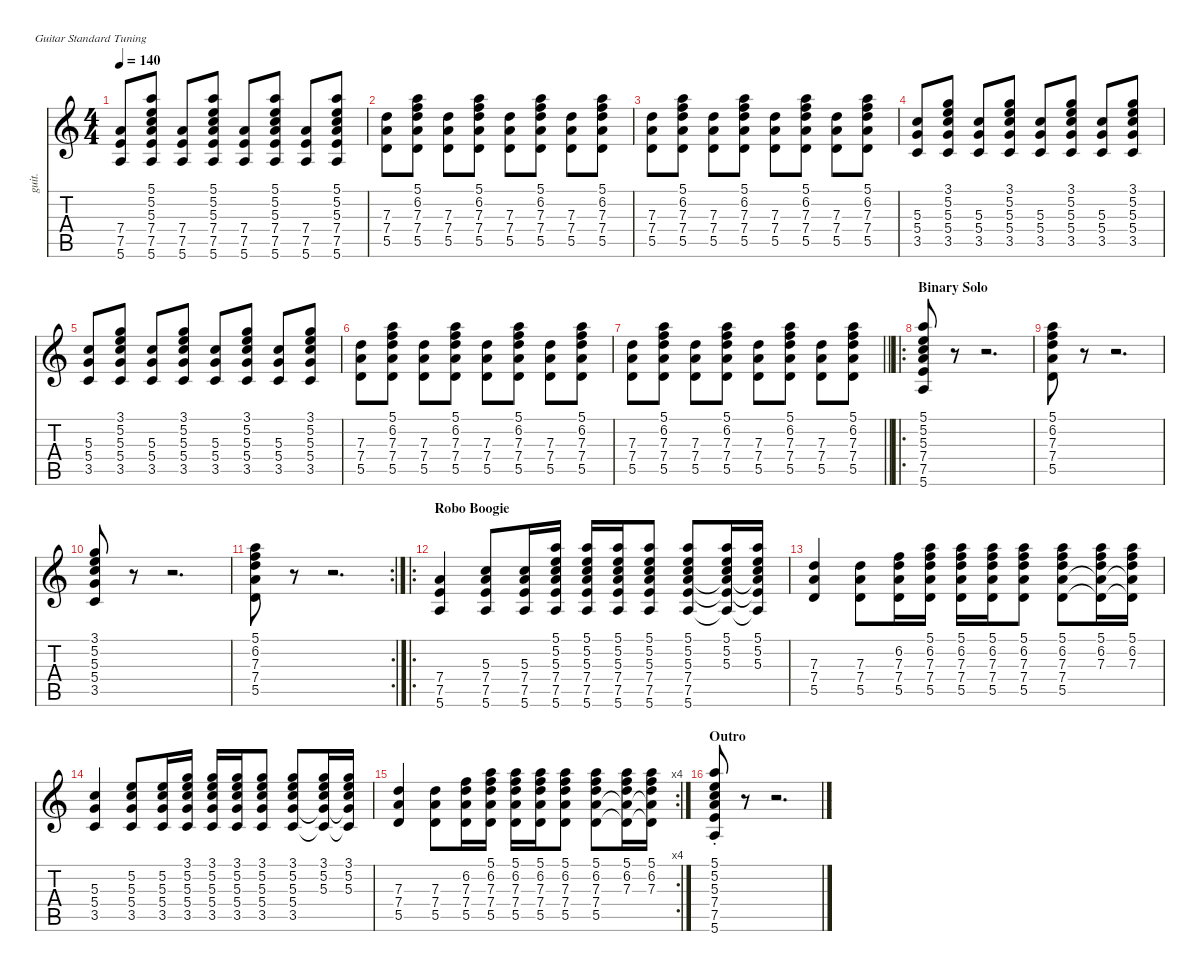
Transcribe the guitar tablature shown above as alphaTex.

\defaultSystemsLayout 4
\hideDynamics
\bracketExtendMode nobrackets
\otherSystemsTrackNameOrientation horizontal
\track ("Guitar1" "guit.") {instrument acousticguitarnylon}
\staff {score tabs}
\tuning (E4 B3 G3 D3 A2 E2)
\ts (4 4)
\tempo 140
\clef g2
\ks aminor
(7.4 7.5 5.6).8{dy f beam Up} (5.1 5.2 5.3 7.4 7.5 5.6).8{beam Up} (7.4 7.5 5.6).8{beam Up} (5.1 5.2 5.3 7.4 7.5 5.6).8{beam Up} (7.4 7.5 5.6).8{beam Up} (5.1 5.2 5.3 7.4 7.5 5.6).8{beam Up} (7.4 7.5 5.6).8{beam Up} (5.1 5.2 5.3 7.4 7.5 5.6).8{beam Up} |
(7.3 7.4 5.5).8{beam Down} (5.1 6.2 7.3 7.4 5.5).8{beam Down} (7.3 7.4 5.5).8{beam Down} (5.1 6.2 7.3 7.4 5.5).8{beam Down} (7.3 7.4 5.5).8{beam Down} (5.1 6.2 7.3 7.4 5.5).8{beam Down} (7.3 7.4 5.5).8{beam Down} (5.1 6.2 7.3 7.4 5.5).8{beam Down} |
(7.3 7.4 5.5).8{beam Down} (5.1 6.2 7.3 7.4 5.5).8{beam Down} (7.3 7.4 5.5).8{beam Down} (5.1 6.2 7.3 7.4 5.5).8{beam Down} (7.3 7.4 5.5).8{beam Down} (5.1 6.2 7.3 7.4 5.5).8{beam Down} (7.3 7.4 5.5).8{beam Down} (5.1 6.2 7.3 7.4 5.5).8{beam Down} |
(5.3 5.4 3.5).8{beam Up} (3.1 5.2 5.3 5.4 3.5).8{beam Up} (5.3 5.4 3.5).8{beam Up} (3.1 5.2 5.3 5.4 3.5).8{beam Up} (5.3 5.4 3.5).8{beam Up} (3.1 5.2 5.3 5.4 3.5).8{beam Up} (5.3 5.4 3.5).8{beam Up} (3.1 5.2 5.3 5.4 3.5).8{beam Up} |
(5.3 5.4 3.5).8{beam Up} (3.1 5.2 5.3 5.4 3.5).8{beam Up} (5.3 5.4 3.5).8{beam Up} (3.1 5.2 5.3 5.4 3.5).8{beam Up} (5.3 5.4 3.5).8{beam Up} (3.1 5.2 5.3 5.4 3.5).8{beam Up} (5.3 5.4 3.5).8{beam Up} (3.1 5.2 5.3 5.4 3.5).8{beam Up} |
(7.3 7.4 5.5).8{beam Down} (5.1 6.2 7.3 7.4 5.5).8{beam Down} (7.3 7.4 5.5).8{beam Down} (5.1 6.2 7.3 7.4 5.5).8{beam Down} (7.3 7.4 5.5).8{beam Down} (5.1 6.2 7.3 7.4 5.5).8{beam Down} (7.3 7.4 5.5).8{beam Down} (5.1 6.2 7.3 7.4 5.5).8{beam Down} |
\barLineRight lightlight
(7.3 7.4 5.5).8{beam Down} (5.1 6.2 7.3 7.4 5.5).8{beam Down} (7.3 7.4 5.5).8{beam Down} (5.1 6.2 7.3 7.4 5.5).8{beam Down} (7.3 7.4 5.5).8{beam Down} (5.1 6.2 7.3 7.4 5.5).8{beam Down} (7.3 7.4 5.5).8{beam Down} (5.1 6.2 7.3 7.4 5.5).8{beam Down} |
\ro
\section ("" "Binary Solo")
(5.1 5.2 5.3 7.4 7.5 5.6).8{beam Up} r.8{beam Up} r.2{d beam Up} |
(5.1 6.2 7.3 7.4 5.5).8{beam Down} r.8{beam Down} r.2{d beam Down} |
(3.1 5.2 5.3 5.4 3.5).8{beam Up} r.8{beam Up} r.2{d beam Up} |
\rc 2
(5.1 6.2 7.3 7.4 5.5).8{beam Down} r.8{beam Down} r.2{d beam Down} |
\ro
\section ("" "Robo Boogie")
(7.4 7.5 5.6).4{beam Up} (5.3 7.4 7.5 5.6).8{dy mf beam Up} (5.3 7.4 7.5 5.6).16{dy f beam Up} (5.1 5.2 5.3 7.4 7.5 5.6).16{beam Up} (5.1 5.2 5.3 7.4 7.5 5.6).16{beam Up} (5.1 5.2 5.3 7.4 7.5 5.6).16{beam Up} (5.1 5.2 5.3 7.4 7.5 5.6).8{beam Up} (5.1 5.2 5.3 7.4 7.5 5.6).8{beam Up} (5.1 5.2 5.3 7.4{t} 7.5{t} 5.6{t}).16{dy mf beam Up} (5.1 5.2 5.3 7.4{t} 7.5{t} 5.6{t}).16{beam Up} |
(7.3 7.4 5.5).4{dy f beam Up} (7.3 7.4 5.5).8{beam Down} (6.2 7.3 7.4 5.5).16{beam Down} (5.1 6.2 7.3 7.4 5.5).16{beam Down} (5.1 6.2 7.3 7.4 5.5).16{beam Down} (5.1 6.2 7.3 7.4 5.5).16{beam Down} (5.1 6.2 7.3 7.4 5.5).8{beam Down} (5.1 6.2 7.3 7.4 5.5).8{beam Down} (5.1 6.2 7.3 7.4{t} 5.5{t}).16{dy mf beam Down} (5.1 6.2 7.3 7.4{t} 5.5{t}).16{beam Down} |
(5.3 5.4 3.5).4{dy f beam Up} (5.2 5.3 5.4 3.5).8{beam Up} (5.2 5.3 5.4 3.5).16{beam Up} (3.1 5.2 5.3 5.4 3.5).16{beam Up} (3.1 5.2 5.3 5.4 3.5).16{beam Up} (3.1 5.2 5.3 5.4 3.5).16{beam Up} (3.1 5.2 5.3 5.4 3.5).8{beam Up} (3.1 5.2 5.3 5.4 3.5).8{beam Up} (3.1 5.2 5.3 5.4{t} 3.5{t}).16{dy mf beam Up} (3.1 5.2 5.3 5.4{t} 3.5{t}).16{beam Up} |
\rc 4
(7.3 7.4 5.5).4{dy f beam Up} (7.3 7.4 5.5).8{beam Down} (6.2 7.3 7.4 5.5).16{beam Down} (5.1 6.2 7.3 7.4 5.5).16{beam Down} (5.1 6.2 7.3 7.4 5.5).16{beam Down} (5.1 6.2 7.3 7.4 5.5).16{beam Down} (5.1 6.2 7.3 7.4 5.5).8{beam Down} (5.1 6.2 7.3 7.4 5.5).8{beam Down} (5.1 6.2 7.3 7.4{t} 5.5{t}).16{dy mf beam Down} (5.1 6.2 7.3 7.4{t} 5.5{t}).16{beam Down} |
\section ("" "Outro")
(5.1{st} 5.2{st} 5.3{st} 7.4{st} 7.5{st} 5.6{st}).8{dy f beam Up} r.8{beam Up} r.2{d beam Up}
